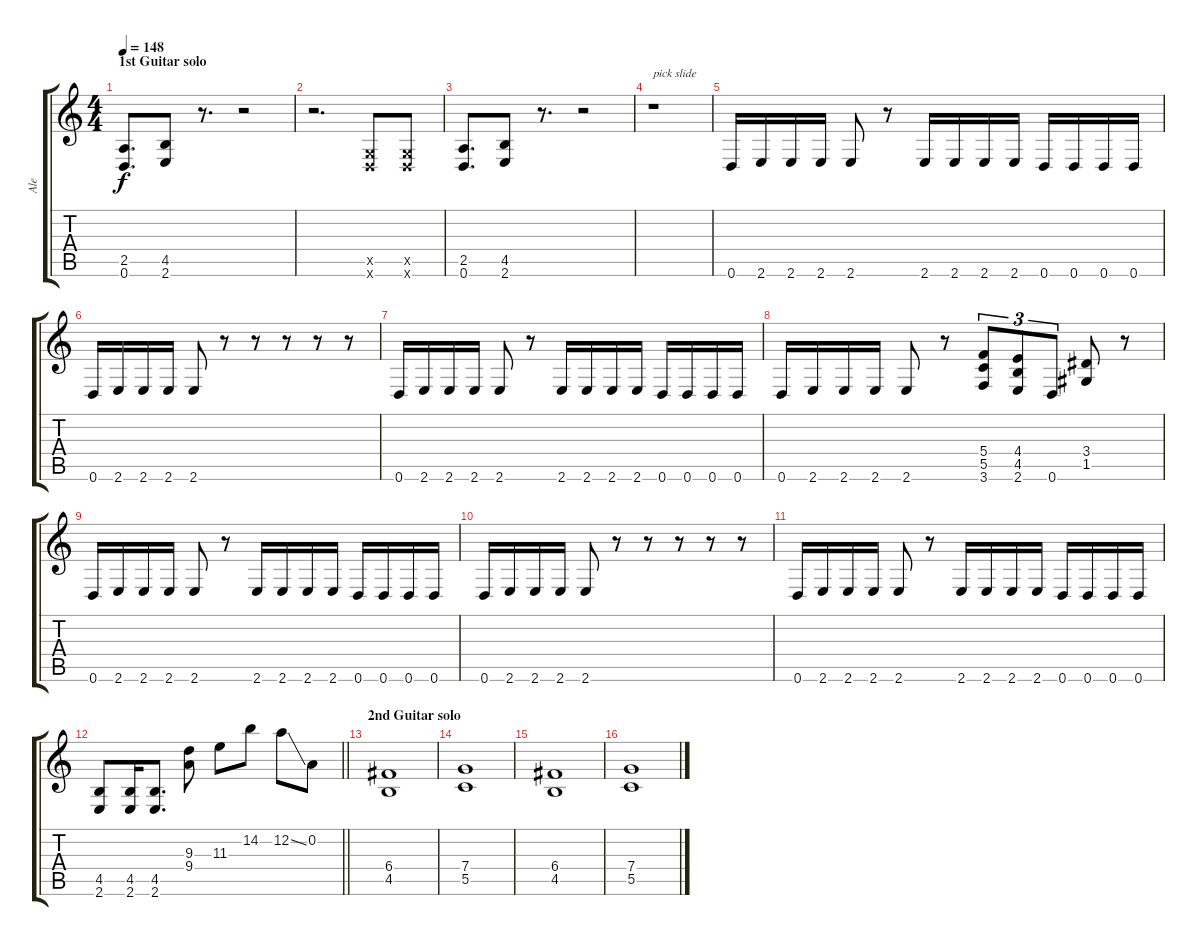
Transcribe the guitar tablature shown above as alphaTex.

\track ("Ale" "Ale") {instrument distortionguitar}
\staff {score tabs}
\tuning (D4 A3 F3 C3 G2 D2) {hide}
\ts (4 4)
\section ("" "1st Guitar solo")
\tempo 148
\clef g2
\ks c
(2.5 0.6).8{d dy f} (4.5 2.6).8 r.8{d} r.2 |
r.2{d} (0.5{x} 0.6{x}).8 (0.5{x} 0.6{x}).8 |
(2.5 0.6).8{d} (4.5 2.6).8 r.8{d} r.2 |
r.1{txt "pick slide"} |
0.6.16 2.6.16 2.6.16 2.6.16 2.6.8 r.8 2.6.16 2.6.16 2.6.16 2.6.16 0.6.16 0.6.16 0.6.16 0.6.16 |
0.6.16 2.6.16 2.6.16 2.6.16 2.6.8 r.8 r.8 r.8 r.8 r.8 |
0.6.16 2.6.16 2.6.16 2.6.16 2.6.8 r.8 2.6.16 2.6.16 2.6.16 2.6.16 0.6.16 0.6.16 0.6.16 0.6.16 |
0.6.16 2.6.16 2.6.16 2.6.16 2.6.8 r.8 (5.4 5.5 3.6).8{tu (3 2)} (4.4 4.5 2.6).8{tu (3 2)} 0.6.8{tu (3 2)} (3.4 1.5).8 r.8 |
0.6.16 2.6.16 2.6.16 2.6.16 2.6.8 r.8 2.6.16 2.6.16 2.6.16 2.6.16 0.6.16 0.6.16 0.6.16 0.6.16 |
0.6.16 2.6.16 2.6.16 2.6.16 2.6.8 r.8 r.8 r.8 r.8 r.8 |
0.6.16 2.6.16 2.6.16 2.6.16 2.6.8 r.8 2.6.16 2.6.16 2.6.16 2.6.16 0.6.16 0.6.16 0.6.16 0.6.16 |
\barLineRight lightlight
(4.5 2.6).8 (4.5 2.6).16 (4.5 2.6).8{d} (9.3 9.4).8 11.3.8 14.2.8 12.2{ss}.8 0.2.8{volume 0} |
\section ("" "2nd Guitar solo")
(6.4 4.5).1{volume 11} |
(7.4 5.5).1 |
(6.4 4.5).1 |
(7.4 5.5).1
